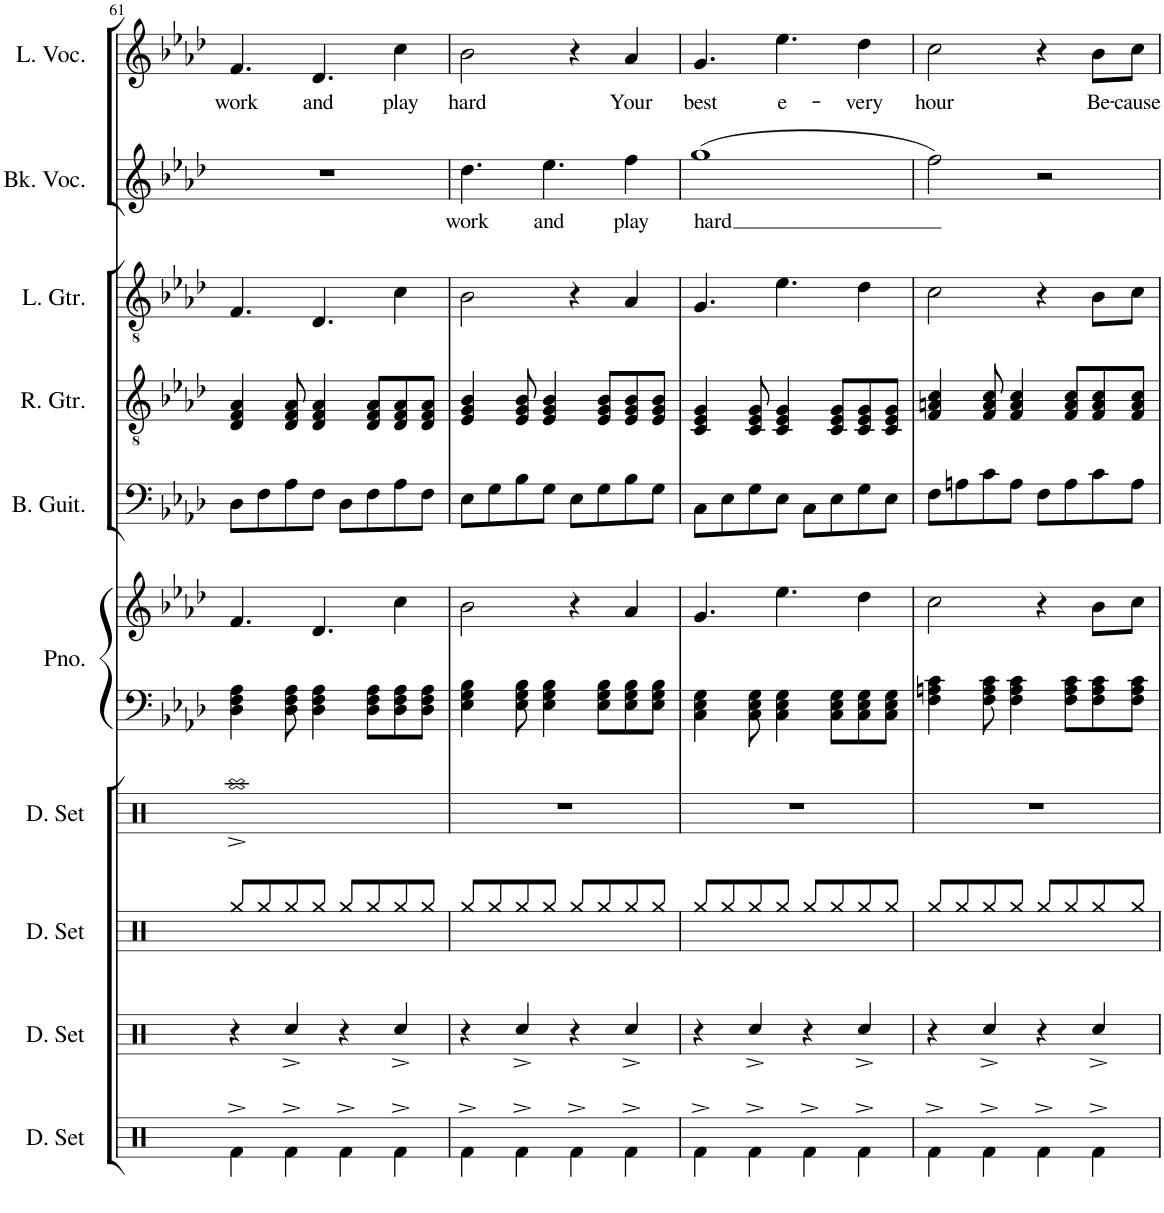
**kern	**kern	**kern	**kern	**kern	**kern	**kern	**kern	**kern	**kern	**text	**kern	**text
*part10	*part9	*part8	*part7	*part6	*part6	*part5	*part4	*part3	*part2	*part2	*part1	*part1
*staff11	*staff10	*staff9	*staff8	*staff7	*staff6	*staff5	*staff4	*staff3	*staff2	*staff2	*staff1	*staff1
*I"Drumset	*I"Drumset	*I"Drumset	*I"Drumset	*I"Piano	*	*I"Bass Guitar	*I"Rhythm Guitar	*I"Lead Guitar	*I"Backing Vocals	*	*I"Lead Vocals	*
*I'D. Set	*I'D. Set	*I'D. Set	*I'D. Set	*I'Pno.	*	*I'B. Guit.	*I'R. Gtr.	*I'L. Gtr.	*I'Bk. Voc.	*	*I'L. Voc.	*
!!LO:PB:g=z
*clefX	*clefX	*clefX	*clefX	*clefF4	*clefG2	*clefF4	*clefGv2	*clefGv2	*clefG2	*	*clefG2	*
*	*	*	*	*	*	*Trd7c12	*	*	*	*	*	*
*k[]	*k[]	*k[]	*k[]	*k[b-e-a-d-]	*k[b-e-a-d-]	*k[b-e-a-d-]	*k[b-e-a-d-]	*k[b-e-a-d-]	*k[b-e-a-d-]	*	*k[b-e-a-d-]	*
*M4/4	*M4/4	*M4/4	*M4/4	*M4/4	*M4/4	*M4/4	*M4/4	*M4/4	*M4/4	*	*M4/4	*
=61	=61	=61	=61	=61	=61	=61	=61	=61	=61	=61	=61	=61
!	!	!	!	!	!	!	!	!	!	!	!	!LO:LY:b
4Rf^\	4r	8Rgg/L	1Raa^	4D-\ 4F\ 4A-\	4.f/	8D-\L	4D-/ 4F/ 4A-/	4.F/	1r	.	4.f/	work
.	.	8Rgg/	.	.	.	8F\	.	.	.	.	.	.
4Rf^\	4Rcc^/	8Rgg/	.	8D-\ 8F\ 8A-\	.	8A-\	8D-/ 8F/ 8A-/	.	.	.	.	.
!	!	!	!	!	!	!	!	!	!	!	!	!LO:LY:b
.	.	8Rgg/J	.	4D-\ 4F\ 4A-\	4.d-/	8F\J	4D-/ 4F/ 4A-/	4.D-/	.	.	4.d-/	and
4Rf^\	4r	8Rgg/L	.	.	.	8D-\L	.	.	.	.	.	.
.	.	8Rgg/	.	8D-\ 8F\ 8A-\L	.	8F\	8D-/ 8F/ 8A-/L	.	.	.	.	.
!	!	!	!	!	!	!	!	!	!	!	!	!LO:LY:b
4Rf^\	4Rcc^/	8Rgg/	.	8D-\ 8F\ 8A-\	4cc\	8A-\	8D-/ 8F/ 8A-/	4c\	.	.	4cc\	play
.	.	8Rgg/J	.	8D-\ 8F\ 8A-\J	.	8F\J	8D-/ 8F/ 8A-/J	.	.	.	.	.
=62	=62	=62	=62	=62	=62	=62	=62	=62	=62	=62	=62	=62
!	!	!	!	!	!	!	!	!	!	!LO:LY:b	!	!LO:LY:b
4Rf^\	4r	8Rgg/L	1r	4E-\ 4G\ 4B-\	2b-\	8E-\L	4E-/ 4G/ 4B-/	2B-\	4.dd-\	work	2b-\	hard
.	.	8Rgg/	.	.	.	8G\	.	.	.	.	.	.
4Rf^\	4Rcc^/	8Rgg/	.	8E-\ 8G\ 8B-\	.	8B-\	8E-/ 8G/ 8B-/	.	.	.	.	.
!	!	!	!	!	!	!	!	!	!	!LO:LY:b	!	!
.	.	8Rgg/J	.	4E-\ 4G\ 4B-\	.	8G\J	4E-/ 4G/ 4B-/	.	4.ee-\	and	.	.
4Rf^\	4r	8Rgg/L	.	.	4r	8E-\L	.	4r	.	.	4r	.
.	.	8Rgg/	.	8E-\ 8G\ 8B-\L	.	8G\	8E-/ 8G/ 8B-/L	.	.	.	.	.
!	!	!	!	!	!	!	!	!	!	!LO:LY:b	!	!LO:LY:b
4Rf^\	4Rcc^/	8Rgg/	.	8E-\ 8G\ 8B-\	4a-/	8B-\	8E-/ 8G/ 8B-/	4A-/	4ff\	play	4a-/	Your
.	.	8Rgg/J	.	8E-\ 8G\ 8B-\J	.	8G\J	8E-/ 8G/ 8B-/J	.	.	.	.	.
=63	=63	=63	=63	=63	=63	=63	=63	=63	=63	=63	=63	=63
!	!	!	!	!	!	!	!	!	!	!LO:LY:b	!	!LO:LY:b
4Rf^\	4r	8Rgg/L	1r	4C\ 4E-\ 4G\	4.g/	8C\L	4C/ 4E-/ 4G/	4.G/	(1gg	hard	4.g/	best
.	.	8Rgg/	.	.	.	8E-\	.	.	.	.	.	.
4Rf^\	4Rcc^/	8Rgg/	.	8C\ 8E-\ 8G\	.	8G\	8C/ 8E-/ 8G/	.	.	.	.	.
!	!	!	!	!	!	!	!	!	!	!	!	!LO:LY:b
.	.	8Rgg/J	.	4C\ 4E-\ 4G\	4.ee-\	8E-\J	4C/ 4E-/ 4G/	4.e-\	.	.	4.ee-\	e-
4Rf^\	4r	8Rgg/L	.	.	.	8C\L	.	.	.	.	.	.
.	.	8Rgg/	.	8C\ 8E-\ 8G\L	.	8E-\	8C/ 8E-/ 8G/L	.	.	.	.	.
!	!	!	!	!	!	!	!	!	!	!	!	!LO:LY:b
4Rf^\	4Rcc^/	8Rgg/	.	8C\ 8E-\ 8G\	4dd-\	8G\	8C/ 8E-/ 8G/	4d-\	.	.	4dd-\	-very
.	.	8Rgg/J	.	8C\ 8E-\ 8G\J	.	8E-\J	8C/ 8E-/ 8G/J	.	.	.	.	.
=64	=64	=64	=64	=64	=64	=64	=64	=64	=64	=64	=64	=64
!	!	!	!	!	!	!	!	!	!	!	!	!LO:LY:b
4Rf^\	4r	8Rgg/L	1r	4F\ 4An\ 4c\	2cc\	8F\L	4F/ 4An/ 4c/	2c\	2ff\)	.	2cc\	hour
.	.	8Rgg/	.	.	.	8An\	.	.	.	.	.	.
4Rf^\	4Rcc^/	8Rgg/	.	8F\ 8A\ 8c\	.	8c\	8F/ 8A/ 8c/	.	.	.	.	.
.	.	8Rgg/J	.	4F\ 4A\ 4c\	.	8A\J	4F/ 4A/ 4c/	.	.	.	.	.
4Rf^\	4r	8Rgg/L	.	.	4r	8F\L	.	4r	2r	.	4r	.
.	.	8Rgg/	.	8F\ 8A\ 8c\L	.	8A\	8F/ 8A/ 8c/L	.	.	.	.	.
!	!	!	!	!	!	!	!	!	!	!	!	!LO:LY:b
4Rf^\	4Rcc^/	8Rgg/	.	8F\ 8A\ 8c\	8b-\L	8c\	8F/ 8A/ 8c/	8B-\L	.	.	8b-\L	Be-
!	!	!	!	!	!	!	!	!	!	!	!	!LO:LY:b
.	.	8Rgg/J	.	8F\ 8A\ 8c\J	8cc\J	8A\J	8F/ 8A/ 8c/J	8c\J	.	.	8cc\J	-cause
=	=	=	=	=	=	=	=	=	=	=	=	=
*-	*-	*-	*-	*-	*-	*-	*-	*-	*-	*-	*-	*-
